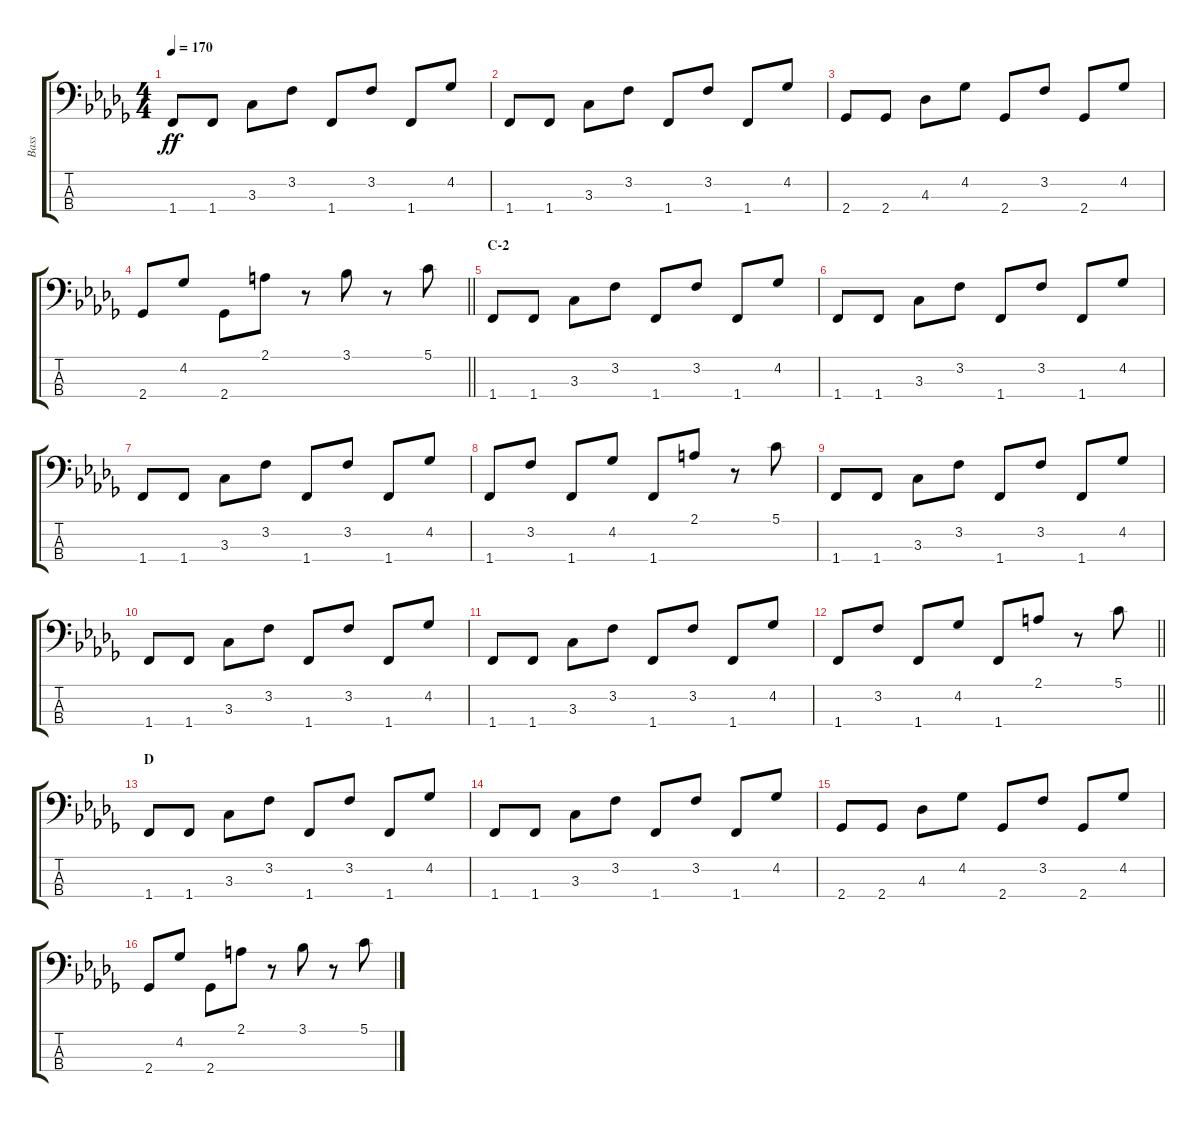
\track ("Bass" "Bass") {instrument electricbasspick}
\staff {score tabs}
\tuning (G2 D2 A1 E1) {hide}
\ts (4 4)
\tempo 170
\clef f4
\ks db
1.4.8{dy ff} 1.4.8 3.3.8 3.2.8 1.4.8 3.2.8 1.4.8 4.2.8 |
1.4.8 1.4.8 3.3.8 3.2.8 1.4.8 3.2.8 1.4.8 4.2.8 |
2.4.8 2.4.8 4.3.8 4.2.8 2.4.8 3.2.8 2.4.8 4.2.8 |
\barLineRight lightlight
2.4.8 4.2.8 2.4.8 2.1.8 r.8 3.1.8 r.8 5.1.8 |
\section ("" "C-2")
1.4.8 1.4.8 3.3.8 3.2.8 1.4.8 3.2.8 1.4.8 4.2.8 |
1.4.8 1.4.8 3.3.8 3.2.8 1.4.8 3.2.8 1.4.8 4.2.8 |
1.4.8 1.4.8 3.3.8 3.2.8 1.4.8 3.2.8 1.4.8 4.2.8 |
1.4.8 3.2.8 1.4.8 4.2.8 1.4.8 2.1.8 r.8 5.1.8 |
1.4.8 1.4.8 3.3.8 3.2.8 1.4.8 3.2.8 1.4.8 4.2.8 |
1.4.8 1.4.8 3.3.8 3.2.8 1.4.8 3.2.8 1.4.8 4.2.8 |
1.4.8 1.4.8 3.3.8 3.2.8 1.4.8 3.2.8 1.4.8 4.2.8 |
\barLineRight lightlight
1.4.8 3.2.8 1.4.8 4.2.8 1.4.8 2.1.8 r.8 5.1.8 |
\section ("" "D")
1.4.8 1.4.8 3.3.8 3.2.8 1.4.8 3.2.8 1.4.8 4.2.8 |
1.4.8 1.4.8 3.3.8 3.2.8 1.4.8 3.2.8 1.4.8 4.2.8 |
2.4.8 2.4.8 4.3.8 4.2.8 2.4.8 3.2.8 2.4.8 4.2.8 |
2.4.8 4.2.8 2.4.8 2.1.8 r.8 3.1.8 r.8 5.1.8
